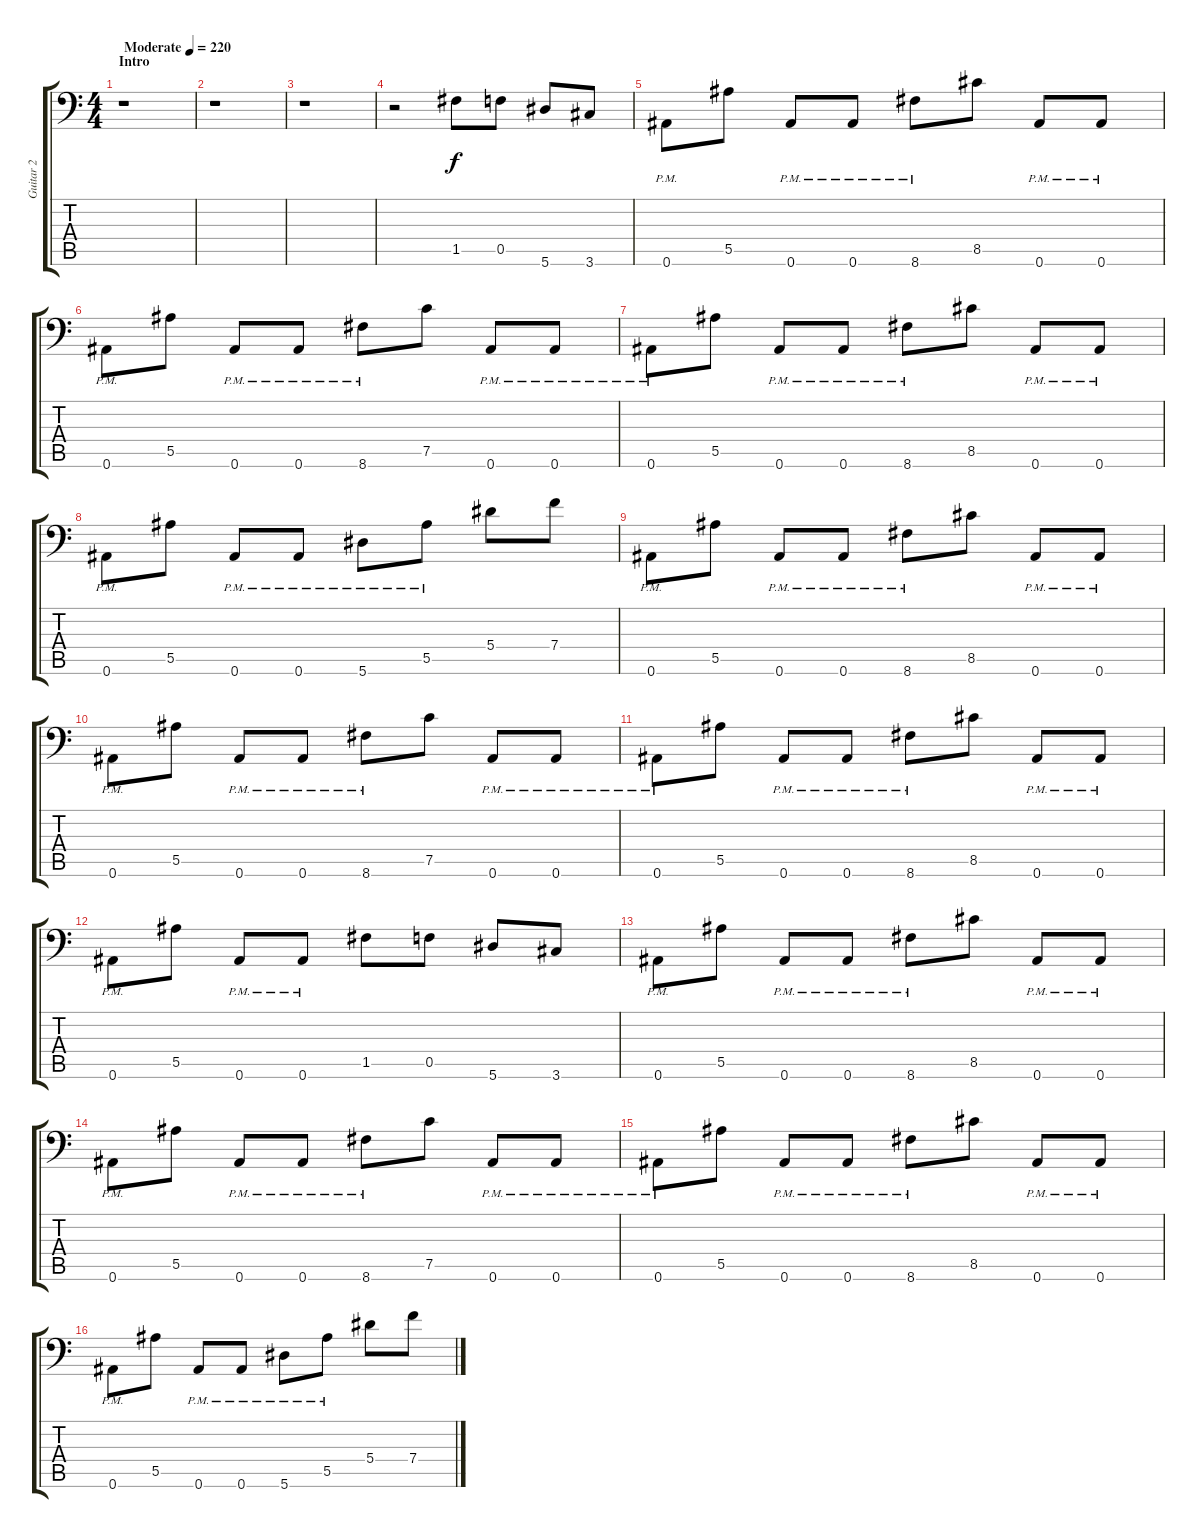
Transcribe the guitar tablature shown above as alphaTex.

\track ("Guitar 2" "Guitar 2") {instrument overdrivenguitar}
\staff {score tabs}
\tuning (C4 G3 Eb3 Bb2 F2 Bb1) {hide}
\ts (4 4)
\section ("" "Intro")
\tempo (220 "Moderate")
\clef f4
\ks c
r.1{dy f instrument overdrivenguitar} |
r.1 |
r.1 |
r.2 1.5.8 0.5.8 5.6.8 3.6.8 |
0.6{pm}.8 5.5.8 0.6{pm}.8 0.6{pm}.8 8.6{pm}.8 8.5.8 0.6{pm}.8 0.6{pm}.8 |
0.6{pm}.8 5.5.8 0.6{pm}.8 0.6{pm}.8 8.6{pm}.8 7.5.8 0.6{pm}.8 0.6{pm}.8 |
0.6{pm}.8 5.5.8 0.6{pm}.8 0.6{pm}.8 8.6{pm}.8 8.5.8 0.6{pm}.8 0.6{pm}.8 |
0.6{pm}.8 5.5.8 0.6{pm}.8 0.6{pm}.8 5.6{pm}.8 5.5{pm}.8 5.4.8 7.4.8 |
0.6{pm}.8 5.5.8 0.6{pm}.8 0.6{pm}.8 8.6{pm}.8 8.5.8 0.6{pm}.8 0.6{pm}.8 |
0.6{pm}.8 5.5.8 0.6{pm}.8 0.6{pm}.8 8.6{pm}.8 7.5.8 0.6{pm}.8 0.6{pm}.8 |
0.6{pm}.8 5.5.8 0.6{pm}.8 0.6{pm}.8 8.6{pm}.8 8.5.8 0.6{pm}.8 0.6{pm}.8 |
0.6{pm}.8 5.5.8 0.6{pm}.8 0.6{pm}.8 1.5.8 0.5.8 5.6.8 3.6.8 |
0.6{pm}.8 5.5.8 0.6{pm}.8 0.6{pm}.8 8.6{pm}.8 8.5.8 0.6{pm}.8 0.6{pm}.8 |
0.6{pm}.8 5.5.8 0.6{pm}.8 0.6{pm}.8 8.6{pm}.8 7.5.8 0.6{pm}.8 0.6{pm}.8 |
0.6{pm}.8 5.5.8 0.6{pm}.8 0.6{pm}.8 8.6{pm}.8 8.5.8 0.6{pm}.8 0.6{pm}.8 |
0.6{pm}.8 5.5.8 0.6{pm}.8 0.6{pm}.8 5.6{pm}.8 5.5{pm}.8 5.4.8 7.4.8
